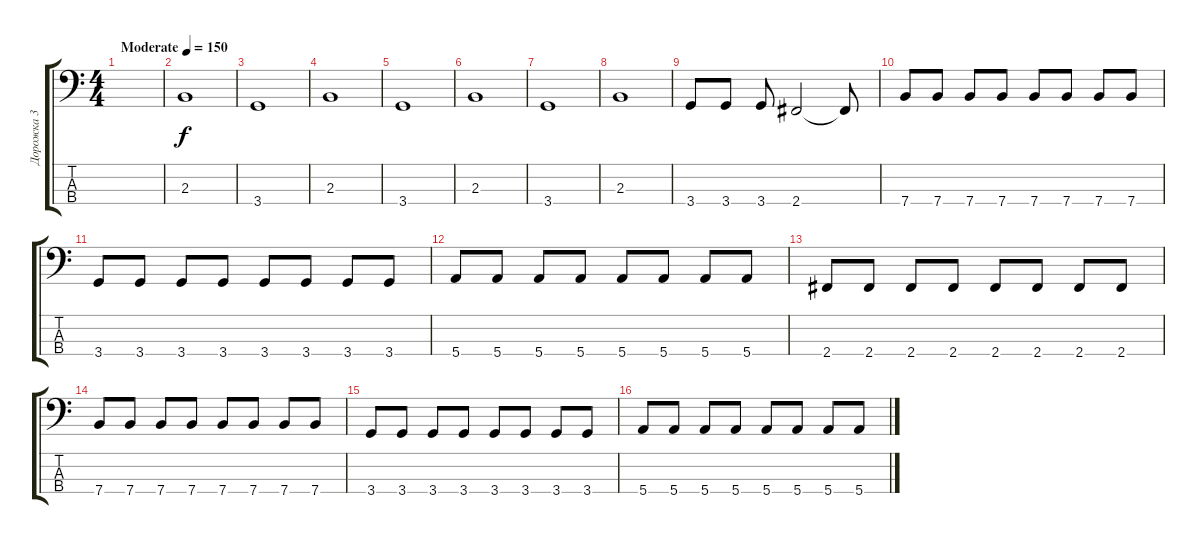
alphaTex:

\track ("Дорожка 3" "Дорожка 3") {instrument electricbassfinger}
\staff {score tabs}
\tuning (G2 D2 A1 E1) {hide}
\ts (4 4)
\tempo (150 "Moderate")
\clef f4
\ks c
|
2.3.1 |
3.4.1 |
2.3.1 |
3.4.1 |
2.3.1 |
3.4.1 |
2.3.1 |
3.4.8 3.4.8 3.4.8 2.4.2 2.4{t}.8 |
7.4.8 7.4.8 7.4.8 7.4.8 7.4.8 7.4.8 7.4.8 7.4.8 |
3.4.8 3.4.8 3.4.8 3.4.8 3.4.8 3.4.8 3.4.8 3.4.8 |
5.4.8 5.4.8 5.4.8 5.4.8 5.4.8 5.4.8 5.4.8 5.4.8 |
2.4.8 2.4.8 2.4.8 2.4.8 2.4.8 2.4.8 2.4.8 2.4.8 |
7.4.8 7.4.8 7.4.8 7.4.8 7.4.8 7.4.8 7.4.8 7.4.8 |
3.4.8 3.4.8 3.4.8 3.4.8 3.4.8 3.4.8 3.4.8 3.4.8 |
5.4.8 5.4.8 5.4.8 5.4.8 5.4.8 5.4.8 5.4.8 5.4.8
